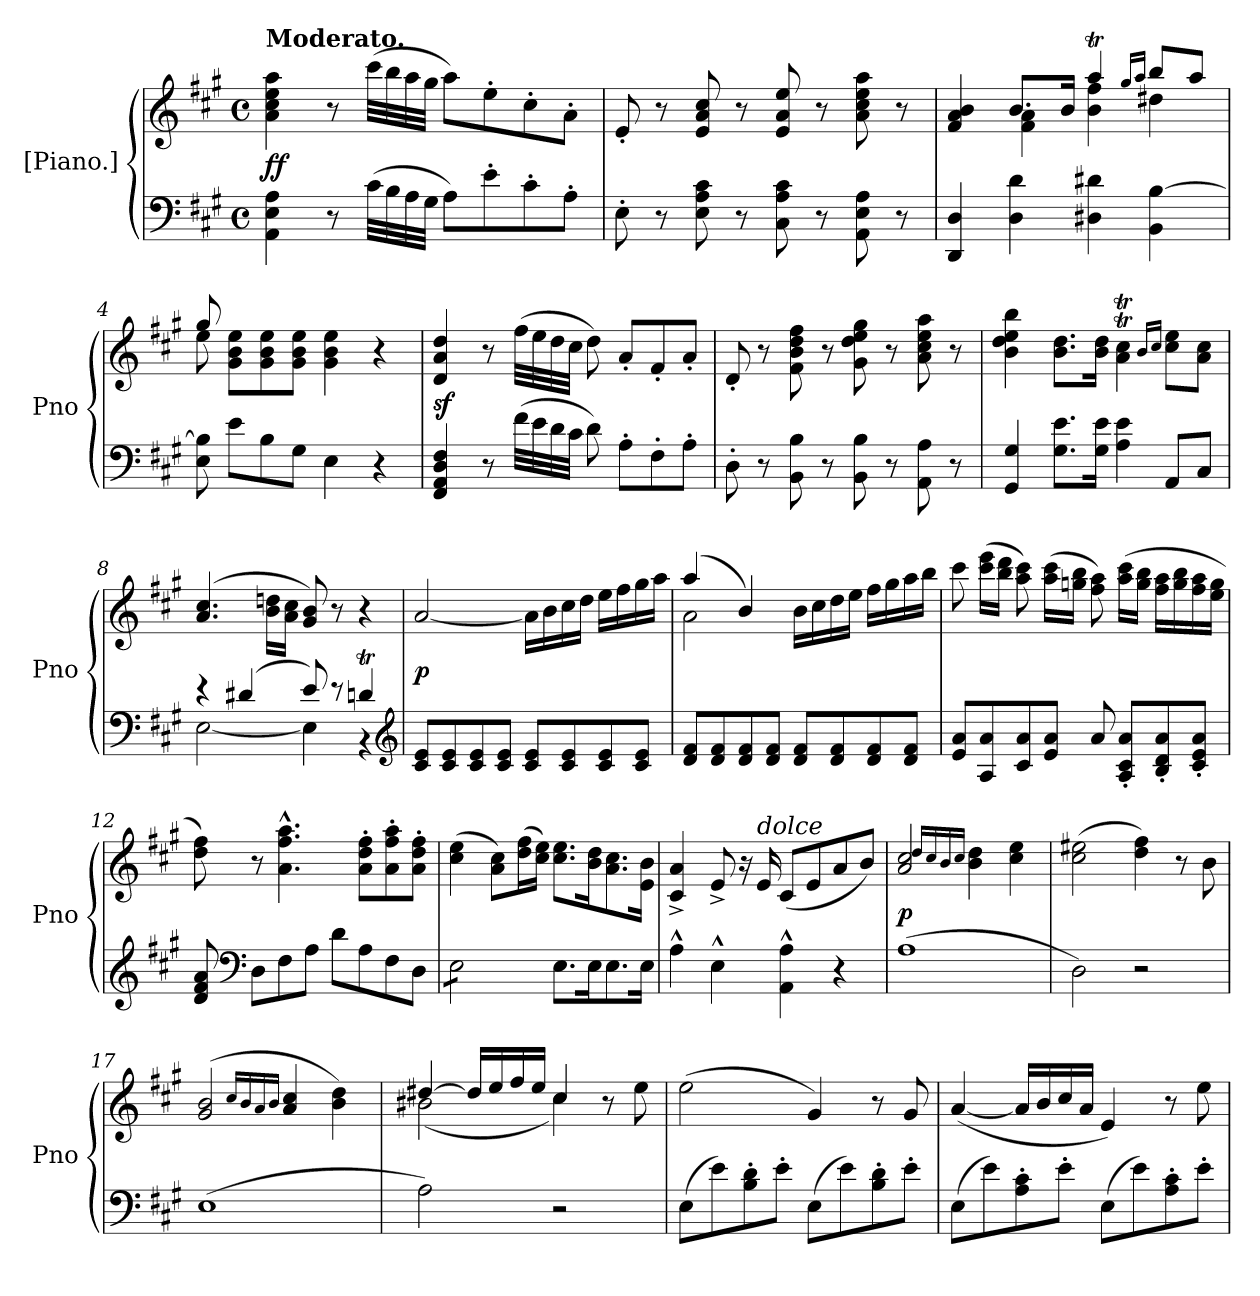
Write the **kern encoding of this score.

**kern	**kern	**dynam
*part1	*part1	*part1
*staff2	*staff1	*staff1/2
*I"[Piano.]	*	*
*I'Pno	*	*
*clefF4	*clefG2	*
*k[f#c#g#]	*k[f#c#g#]	*
*A:	*A:	*
*M4/4	*M4/4	*
*met(c)	*met(c)	*
=1	=1	=1
!	!LO:TX:a:B:t=Moderato.	!
4AA\ 4E\ 4A\	4a\ 4cc#\ 4ee\ 4aa\	ff
8r	8r	.
(32c#\LLL	(32ccc#\LLL	.
32B\	32bb\	.
32A\	32aa\	.
32G#\JJJ	32gg#\JJJ	.
8A\L)	8aa\L)	.
8e'\	8ee'\	.
8c#'\	8cc#'\	.
8A'\J	8a'\J	.
=2	=2	=2
8E'\	8e'/	.
8r	8r	.
8E\ 8A\ 8c#\	8e/ 8a/ 8cc#/	.
8r	8r	.
8C#\ 8A\ 8c#\	8e/ 8a/ 8ee/	.
8r	8r	.
8AA\ 8E\ 8A\	8a\ 8cc#\ 8ee\ 8aa\	.
8r	8r	.
=3	=3	=3
*	*^	*
4DD/ 4D/	4f#/ 4a/ 4b/	4ryy	.
4D\ 4d\	8.b/L	4f#\ 4a\	.
.	16b/Jk	.	.
4D#X\ 4d#X\	4aaT/	4b\ 4ff#\	.
.	16qqgg#/LL	.	.
.	16qqaa/JJ	.	.
4BB\ [4B\	8bb/L	4dd#X\	.
.	8aa/J	.	.
=4	=4	=4	=4
8E\ 8B]\	8gg#/	8ee\	.
8e\L	8g#\ 8b\ 8ee\L	8ryy	.
8B\	8g#\ 8b\ 8ee\	8ryy	.
8G#\J	8g#\ 8b\ 8ee\J	8ryy	.
4E\	4g#\ 4b\ 4ee\	4ryy	.
4r	4r	4ryy	.
*	*v	*v	*
=5	=5	=5
4FF#/ 4AA/ 4D/ 4F#/	4d/ 4a/ 4dd/	sf
8r	8r	.
(32f#\LLL	(32ff#\LLL	.
32e\	32ee\	.
32d\	32dd\	.
32c#\JJJ	32cc#\JJJ	.
8d\)	8dd\)	.
8A'\L	8a'/L	.
8F#'\	8f#'/	.
8A'\J	8a'/J	.
=6	=6	=6
8D'\	8d'/	.
8r	8r	.
8BB\ 8B\	8f#\ 8b\ 8dd\ 8ff#\	.
8r	8r	.
8BB\ 8B\	8g#\ 8dd\ 8ee\ 8gg#\	.
8r	8r	.
8AA\ 8A\	8a\ 8cc#\ 8ee\ 8aa\	.
8r	8r	.
=7	=7	=7
4GG#/ 4G#/	4b\ 4dd\ 4ee\ 4bb\	.
8.G#\ 8.e\L	8.b\ 8.dd\L	.
16G#\ 16e\Jk	16b\ 16dd\Jk	.
4A\ 4e\	4aT\ 4cc#T\	.
.	16qqb/LL	.
.	16qqcc#/JJ	.
8AA/L	8cc#TTT\ 8eeTTT\L	.
8C#/J	8a\ 8cc#\J	.
=8	=8	=8
*^	*	*
4r	[2E\	(4.a/ 4.cc#/	.
(4d#X/	.	.	.
.	.	16b\ 16ddn\LL	.
.	.	16a\ 16cc#\JJ	.
8e/)	4E\]	8g#/ 8b/)	.
8r	.	8r	.
4dnT/	4r	4r	.
*v	*v	*	*
*clefG2	*	*
=9	=9	=9
8c#/ 8e/L	[2a/	p
8c#/ 8e/	.	.
8c#/ 8e/	.	.
8c#/ 8e/J	.	.
8c#/ 8e/L	16a\LL]	.
.	16b\	.
8c#/ 8e/	16cc#\	.
.	16dd\JJ	.
8c#/ 8e/	16ee\LL	.
.	16ff#\	.
8c#/ 8e/J	16gg#\	.
.	16aa\JJ	.
=10	=10	=10
*	*^	*
8d/ 8f#/L	(4aa/	2a\	.
8d/ 8f#/	.	.	.
8d/ 8f#/	4b/)	.	.
8d/ 8f#/J	.	.	.
8d/ 8f#/L	16b\LL	2ryy	.
.	16cc#\	.	.
8d/ 8f#/	16dd\	.	.
.	16ee\JJ	.	.
8d/ 8f#/	16ff#\LL	.	.
.	16gg#\	.	.
8d/ 8f#/J	16aa\	.	.
.	16bb\JJ	.	.
*	*v	*v	*
=11	=11	=11
8e/ 8a/L	8ccc#\	.
8A/ 8a/	(16ccc#\ 16eee\LL	.
.	16bb\ 16ddd\JJ	.
8c#/ 8a/	8aa\ 8ccc#\)	.
8e/ 8a/J	(16aa\ 16ccc#\LL	.
.	16ggn\ 16bb\JJ	.
8a/	8ff#\ 8aa\)	.
8A'/ 8c#'/ 8a'/L	(16aa\ 16ccc#\LL	.
.	16gg\ 16bb\JJ	.
8B'/ 8d'/ 8a'/	16ff#\ 16aa\LL	.
.	16gg\ 16bb\	.
8c#'/ 8e'/ 8a'/J	16ff#\ 16aa\	.
.	16ee\ 16gg\JJ	.
=12	=12	=12
8d/ 8f#/ 8a/	8dd\ 8ff#\)	.
*clefF4	*	*
8D\L	8r	.
8F#\	4.a^^\ 4.ff#^^\ 4.aa^^\	.
8A\J	.	.
8d\L	.	.
8A\	8a'\ 8dd'\ 8ff#'\L	.
8F#\	8a'\ 8ff#'\ 8aa'\	.
8D\J	8a'\ 8dd'\ 8ff#'\J	.
=13	=13	=13
*tremolo	*	*
8E\L	(4cc#\ 4ee\	.
8E\	.	.
8E\	8a\ 8cc#\L)	.
8E\J	(16dd\ 16ff#\L	.
*Xtremolo	*	*
.	16cc#\ 16ee\JJ)	.
8.E\L	8.cc#\ 8.ee\L	.
16E\K	16b\ 16dd\K	.
8.E\	8.a\ 8.cc#\	.
16E\Jk	16e\ 16b\Jk	.
=14	=14	=14
4A^^\	4c#^/ 4a^/	.
4E^^\	8e^/	.
.	16r	.
!	!LO:TX:a:i:t=dolce	!
.	16e/	.
4AA^^\ 4A^^\	(8c#/L	.
.	8e/	.
4r	8a/	.
.	8b/J)	.
=15	=15	=15
(1A	2a/ 2cc#/	p
.	16qqdd/LL	.
.	16qqcc#/	.
.	16qqb/	.
.	16qqcc#/JJ	.
.	4b\ 4dd\	.
.	4cc#\ 4ee\	.
=16	=16	=16
2D\)	(2cc#\ 2ee#X\	.
2r	4dd\ 4ff#\)	.
.	8r	.
.	8b\	.
=17	=17	=17
(1E	(2g#/ 2b/	.
.	16qqcc#/LL	.
.	16qqb/	.
.	16qqa/	.
.	16qqb/JJ	.
.	4a/ 4cc#/	.
.	4b\ 4dd\)	.
=18	=18	=18
*	*^	*
2A\)	[4dd#X/	(2b#X\	.
.	16dd#/LL]	.	.
.	16ee/	.	.
.	16ff#/	.	.
.	16ee/JJ	.	.
2r	4cc#/	4cc#\)	.
.	8r	4ryy	.
.	8ee\	.	.
*	*v	*v	*
=19	=19	=19
(8E\L	(2ee\	.
8e\)	.	.
8B'\ 8d'\	.	.
8e'\J	.	.
(8E\L	4g#/)	.
8e\)	.	.
8B'\ 8d'\	8r	.
8e'\J	8g#/	.
=20	=20	=20
(8E\L	([4a/	.
8e\)	.	.
8A'\ 8c#'\	16a/LL]	.
.	16b/	.
8e'\J	16cc#/	.
.	16a/JJ	.
(8E\L	4e/)	.
8e\)	.	.
8A'\ 8c#'\	8r	.
8e'\J	8ee\	.
=	=	=
*-	*-	*-
